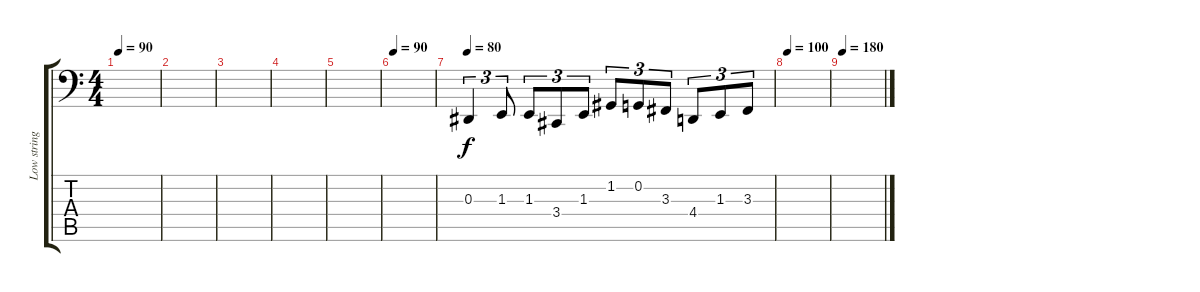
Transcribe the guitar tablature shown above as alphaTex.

\track ("Low strings" "Low string") {instrument viola}
\staff {score tabs}
\tuning (C3 G2 Eb2 Bb1 F1 C1) {hide}
\ts (4 4)
\tempo 90
\clef f4
\ks c
|
|
|
|
|
\tempo 90
|
\tempo 80
0.3.4{tu (3 2)} 1.3.8{tu (3 2)} 1.3.8{tu (3 2)} 3.4.8{tu (3 2)} 1.3.8{tu (3 2)} 1.2.8{tu (3 2)} 0.2.8{tu (3 2)} 3.3.8{tu (3 2)} 4.4.8{tu (3 2)} 1.3.8{tu (3 2)} 3.3.8{tu (3 2)} |
\tempo 100
|
\tempo 180
